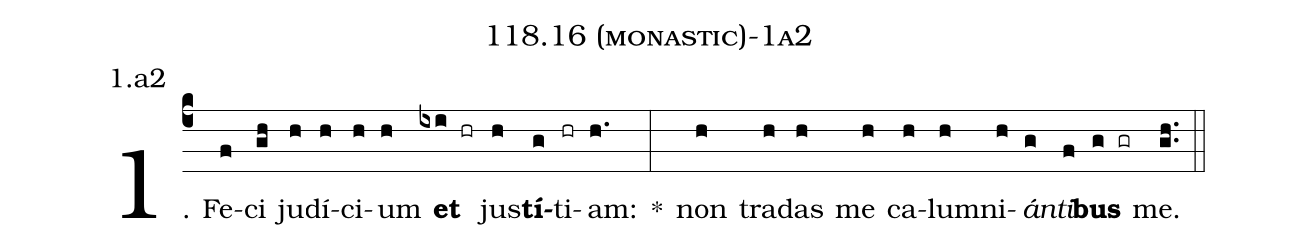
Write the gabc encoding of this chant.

name: 118.16 (monastic)-1a2;
annotation: 1.a2;
%%
(c4)1. Fe(f)ci(gh) ju(h)dí(h)ci(h)um(h) <b>et</b>(ixi hr) jus(h)<b>tí</b>(g)ti(hr)am:(h.) *(:) non(h) tra(h)das(h) me(h) ca(h)lum(h)ni(h)<i>án</i>(g)<i>ti</i>(f)<b>bus</b>(g gr) me.(gh..) (::)
